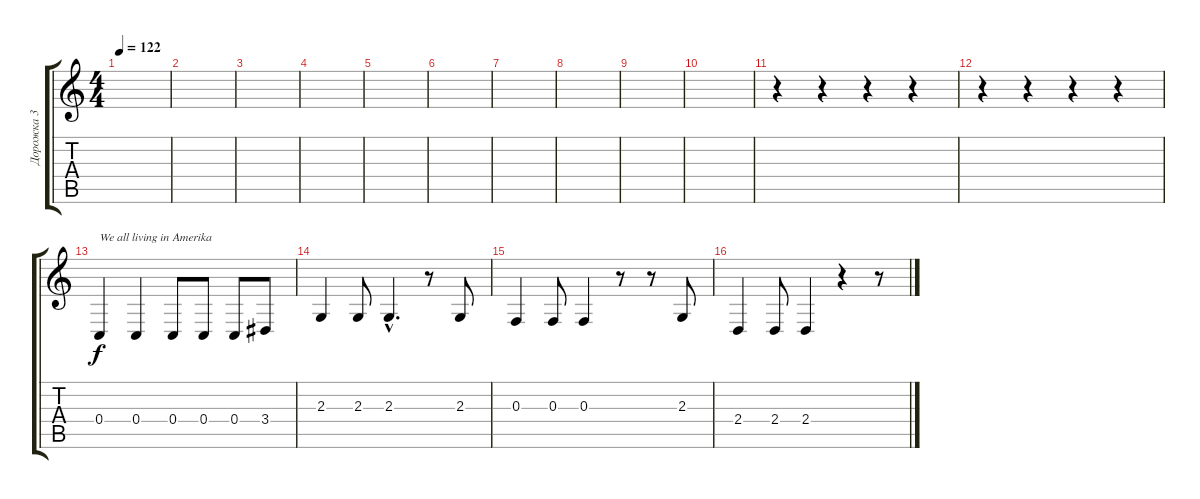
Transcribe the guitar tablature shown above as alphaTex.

\track ("Дорожка 3" "Дорожка 3") {instrument bassoon}
\staff {score tabs}
\tuning (D4 A3 F3 C3 G2 D2) {hide}
\ts (4 4)
\tempo 122
\clef g2
\ks c
|
|
|
|
|
|
|
|
|
|
r.4 r.4 r.4 r.4 |
r.4 r.4 r.4 r.4 |
0.4.4{txt "We all living in Amerika"} 0.4.4 0.4.8 0.4.8 0.4.8 3.4.8 |
2.3.4 2.3.8 2.3{hac}.4{d} r.8 2.3.8 |
0.3.4 0.3.8 0.3.4 r.8 r.8 2.3.8 |
2.4.4 2.4.8 2.4.4 r.4 r.8
